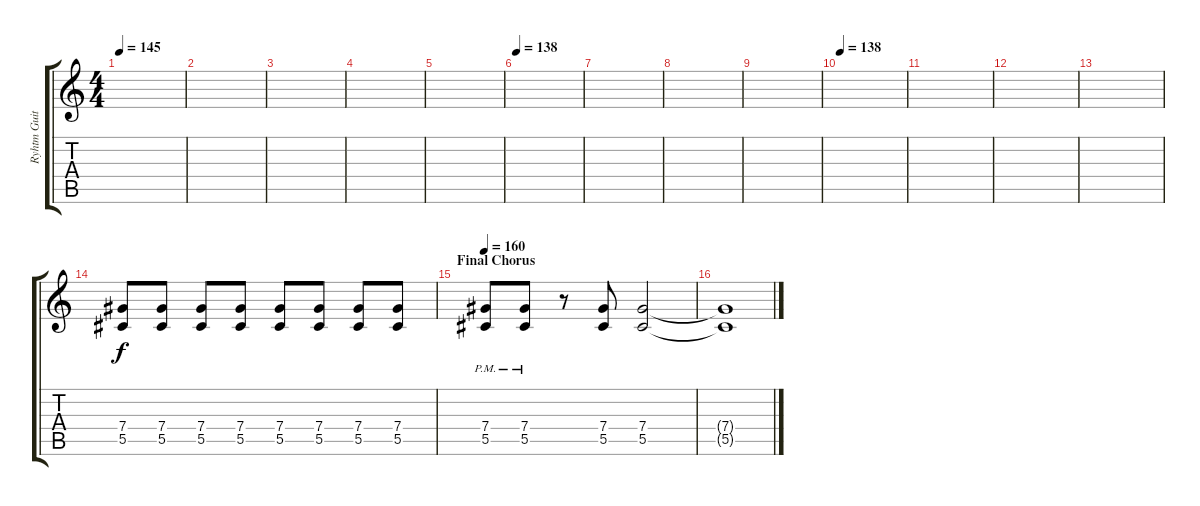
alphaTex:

\track ("Ryhtm Guitar (Eduardo Kawanaka)" "Ryhtm Guit") {instrument overdrivenguitar}
\staff {score tabs}
\tuning (Eb4 Bb3 Gb3 Db3 Ab2 Eb2) {hide}
\ts (4 4)
\tempo 145
\clef g2
\ks c
|
|
|
|
|
\tempo 138
|
|
|
|
\tempo 138
|
|
|
|
(7.4 5.5).8 (7.4 5.5).8 (7.4 5.5).8 (7.4 5.5).8 (7.4 5.5).8 (7.4 5.5).8 (7.4 5.5).8 (7.4 5.5).8 |
\section ("" "Final Chorus")
\tempo 160
(7.4 5.5{pm}).8 (7.4 5.5{pm}).8 r.8 (7.4 5.5).8 (7.4 5.5).2 |
(7.4{t} 5.5{t}).1
